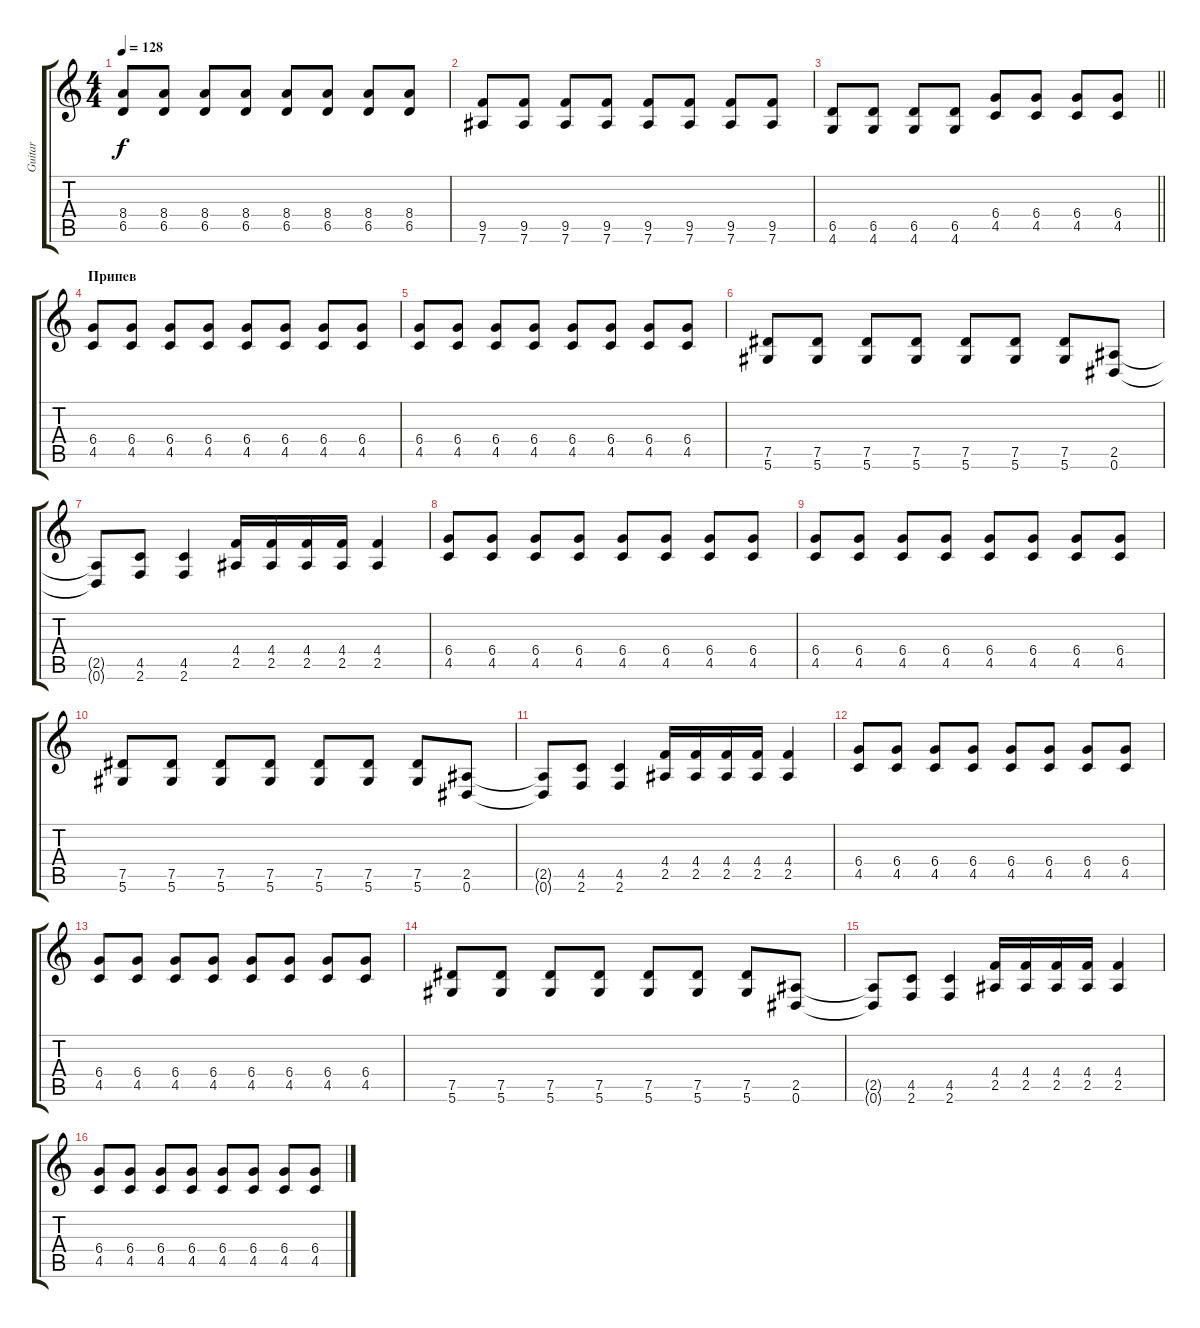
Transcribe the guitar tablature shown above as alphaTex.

\track ("Guitar" "Guitar") {instrument distortionguitar}
\staff {score tabs}
\tuning (Eb4 Bb3 Gb3 Db3 Ab2 Eb2) {hide}
\ts (4 4)
\tempo 128
\clef g2
\ks c
(8.4 6.5).8{dy f} (8.4 6.5).8 (8.4 6.5).8 (8.4 6.5).8 (8.4 6.5).8 (8.4 6.5).8 (8.4 6.5).8 (8.4 6.5).8 |
(9.5 7.6).8 (9.5 7.6).8 (9.5 7.6).8 (9.5 7.6).8 (9.5 7.6).8 (9.5 7.6).8 (9.5 7.6).8 (9.5 7.6).8 |
\barLineRight lightlight
(6.5 4.6).8 (6.5 4.6).8 (6.5 4.6).8 (6.5 4.6).8 (6.4 4.5).8 (6.4 4.5).8 (6.4 4.5).8 (6.4 4.5).8 |
\section ("" "Припев")
(6.4 4.5).8 (6.4 4.5).8 (6.4 4.5).8 (6.4 4.5).8 (6.4 4.5).8 (6.4 4.5).8 (6.4 4.5).8 (6.4 4.5).8 |
(6.4 4.5).8 (6.4 4.5).8 (6.4 4.5).8 (6.4 4.5).8 (6.4 4.5).8 (6.4 4.5).8 (6.4 4.5).8 (6.4 4.5).8 |
(7.5 5.6).8 (7.5 5.6).8 (7.5 5.6).8 (7.5 5.6).8 (7.5 5.6).8 (7.5 5.6).8 (7.5 5.6).8 (2.5 0.6).8 |
(2.5{t} 0.6{t}).8 (4.5 2.6).8 (4.5 2.6).4 (4.4 2.5).16 (4.4 2.5).16 (4.4 2.5).16 (4.4 2.5).16 (4.4 2.5).4 |
(6.4 4.5).8 (6.4 4.5).8 (6.4 4.5).8 (6.4 4.5).8 (6.4 4.5).8 (6.4 4.5).8 (6.4 4.5).8 (6.4 4.5).8 |
(6.4 4.5).8 (6.4 4.5).8 (6.4 4.5).8 (6.4 4.5).8 (6.4 4.5).8 (6.4 4.5).8 (6.4 4.5).8 (6.4 4.5).8 |
(7.5 5.6).8 (7.5 5.6).8 (7.5 5.6).8 (7.5 5.6).8 (7.5 5.6).8 (7.5 5.6).8 (7.5 5.6).8 (2.5 0.6).8 |
(2.5{t} 0.6{t}).8 (4.5 2.6).8 (4.5 2.6).4 (4.4 2.5).16 (4.4 2.5).16 (4.4 2.5).16 (4.4 2.5).16 (4.4 2.5).4 |
(6.4 4.5).8 (6.4 4.5).8 (6.4 4.5).8 (6.4 4.5).8 (6.4 4.5).8 (6.4 4.5).8 (6.4 4.5).8 (6.4 4.5).8 |
(6.4 4.5).8 (6.4 4.5).8 (6.4 4.5).8 (6.4 4.5).8 (6.4 4.5).8 (6.4 4.5).8 (6.4 4.5).8 (6.4 4.5).8 |
(7.5 5.6).8 (7.5 5.6).8 (7.5 5.6).8 (7.5 5.6).8 (7.5 5.6).8 (7.5 5.6).8 (7.5 5.6).8 (2.5 0.6).8 |
(2.5{t} 0.6{t}).8 (4.5 2.6).8 (4.5 2.6).4 (4.4 2.5).16 (4.4 2.5).16 (4.4 2.5).16 (4.4 2.5).16 (4.4 2.5).4 |
(6.4 4.5).8 (6.4 4.5).8 (6.4 4.5).8 (6.4 4.5).8 (6.4 4.5).8 (6.4 4.5).8 (6.4 4.5).8 (6.4 4.5).8
